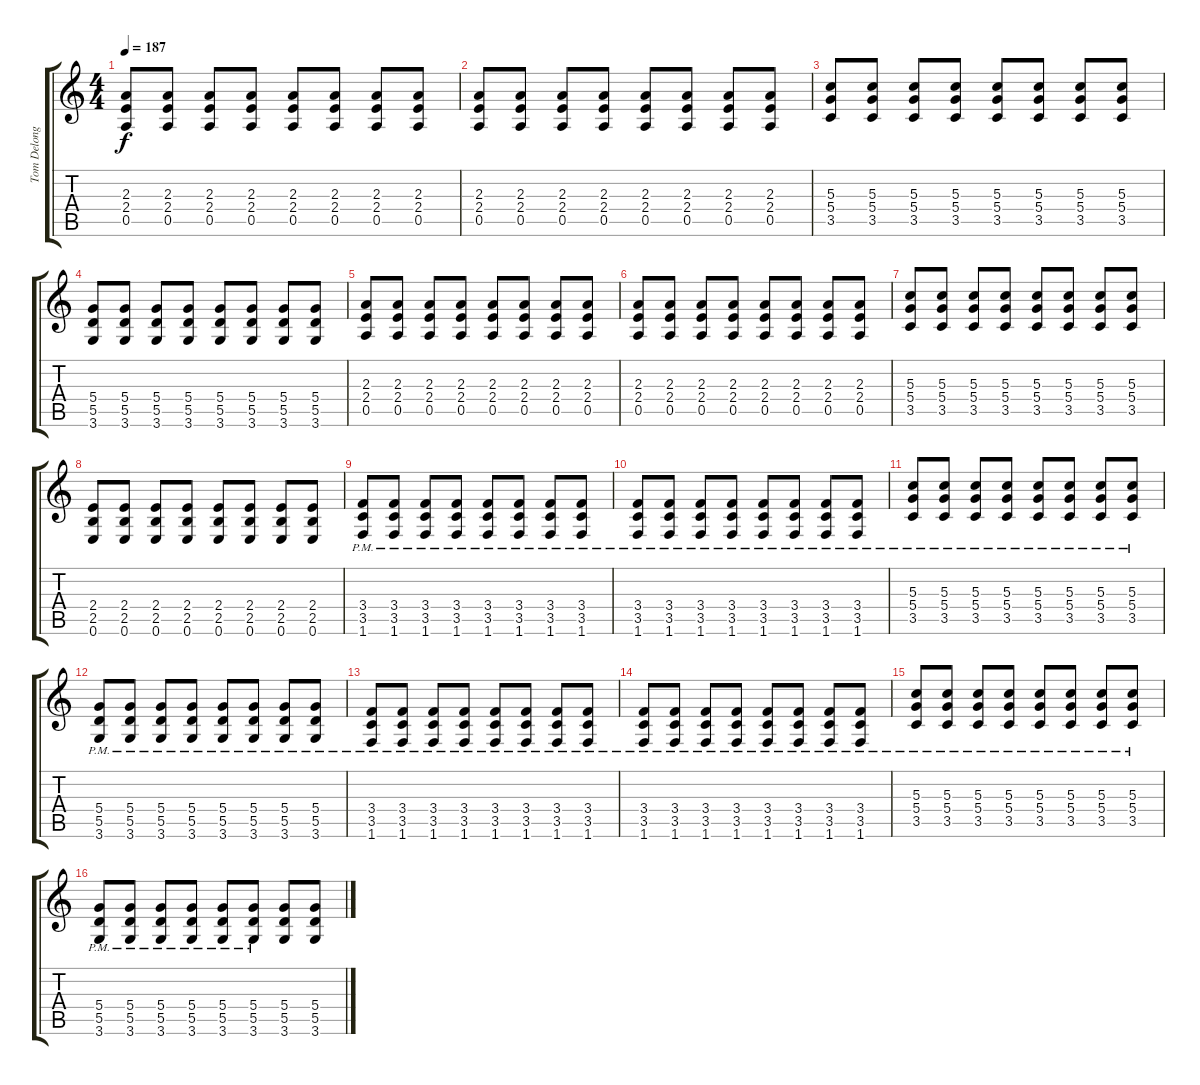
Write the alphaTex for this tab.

\track ("Tom Delonge Rhythm Guitar" "Tom Delong") {instrument overdrivenguitar}
\staff {score tabs}
\tuning (E4 B3 G3 D3 A2 E2) {hide}
\ts (4 4)
\tempo 187
\clef g2
\ks c
(2.3 2.4 0.5).8{dy f} (2.3 2.4 0.5).8 (2.3 2.4 0.5).8 (2.3 2.4 0.5).8 (2.3 2.4 0.5).8 (2.3 2.4 0.5).8 (2.3 2.4 0.5).8 (2.3 2.4 0.5).8 |
(2.3 2.4 0.5).8 (2.3 2.4 0.5).8 (2.3 2.4 0.5).8 (2.3 2.4 0.5).8 (2.3 2.4 0.5).8 (2.3 2.4 0.5).8 (2.3 2.4 0.5).8 (2.3 2.4 0.5).8 |
(5.3 5.4 3.5).8 (5.3 5.4 3.5).8 (5.3 5.4 3.5).8 (5.3 5.4 3.5).8 (5.3 5.4 3.5).8 (5.3 5.4 3.5).8 (5.3 5.4 3.5).8 (5.3 5.4 3.5).8 |
(5.4 5.5 3.6).8 (5.4 5.5 3.6).8 (5.4 5.5 3.6).8 (5.4 5.5 3.6).8 (5.4 5.5 3.6).8 (5.4 5.5 3.6).8 (5.4 5.5 3.6).8 (5.4 5.5 3.6).8 |
(2.3 2.4 0.5).8 (2.3 2.4 0.5).8 (2.3 2.4 0.5).8 (2.3 2.4 0.5).8 (2.3 2.4 0.5).8 (2.3 2.4 0.5).8 (2.3 2.4 0.5).8 (2.3 2.4 0.5).8 |
(2.3 2.4 0.5).8 (2.3 2.4 0.5).8 (2.3 2.4 0.5).8 (2.3 2.4 0.5).8 (2.3 2.4 0.5).8 (2.3 2.4 0.5).8 (2.3 2.4 0.5).8 (2.3 2.4 0.5).8 |
(5.3 5.4 3.5).8 (5.3 5.4 3.5).8 (5.3 5.4 3.5).8 (5.3 5.4 3.5).8 (5.3 5.4 3.5).8 (5.3 5.4 3.5).8 (5.3 5.4 3.5).8 (5.3 5.4 3.5).8 |
(2.4 2.5 0.6).8 (2.4 2.5 0.6).8 (2.4 2.5 0.6).8 (2.4 2.5 0.6).8 (2.4 2.5 0.6).8 (2.4 2.5 0.6).8 (2.4 2.5 0.6).8 (2.4 2.5 0.6).8 |
(3.4{pm} 3.5{pm} 1.6{pm}).8 (3.4{pm} 3.5{pm} 1.6{pm}).8 (3.4{pm} 3.5{pm} 1.6{pm}).8 (3.4{pm} 3.5{pm} 1.6{pm}).8 (3.4{pm} 3.5{pm} 1.6{pm}).8 (3.4{pm} 3.5{pm} 1.6{pm}).8 (3.4{pm} 3.5{pm} 1.6{pm}).8 (3.4{pm} 3.5{pm} 1.6{pm}).8 |
(3.4{pm} 3.5{pm} 1.6{pm}).8 (3.4{pm} 3.5{pm} 1.6{pm}).8 (3.4{pm} 3.5{pm} 1.6{pm}).8 (3.4{pm} 3.5{pm} 1.6{pm}).8 (3.4{pm} 3.5{pm} 1.6{pm}).8 (3.4{pm} 3.5{pm} 1.6{pm}).8 (3.4{pm} 3.5{pm} 1.6{pm}).8 (3.4{pm} 3.5{pm} 1.6{pm}).8 |
(5.3{pm} 5.4{pm} 3.5{pm}).8 (5.3{pm} 5.4{pm} 3.5{pm}).8 (5.3{pm} 5.4{pm} 3.5{pm}).8 (5.3{pm} 5.4{pm} 3.5{pm}).8 (5.3{pm} 5.4{pm} 3.5{pm}).8 (5.3{pm} 5.4{pm} 3.5{pm}).8 (5.3{pm} 5.4{pm} 3.5{pm}).8 (5.3{pm} 5.4{pm} 3.5{pm}).8 |
(5.4{pm} 5.5{pm} 3.6{pm}).8 (5.4{pm} 5.5{pm} 3.6{pm}).8 (5.4{pm} 5.5{pm} 3.6{pm}).8 (5.4{pm} 5.5{pm} 3.6{pm}).8 (5.4{pm} 5.5{pm} 3.6{pm}).8 (5.4{pm} 5.5{pm} 3.6{pm}).8 (5.4{pm} 5.5{pm} 3.6{pm}).8 (5.4{pm} 5.5{pm} 3.6{pm}).8 |
(3.4{pm} 3.5{pm} 1.6{pm}).8 (3.4{pm} 3.5{pm} 1.6{pm}).8 (3.4{pm} 3.5{pm} 1.6{pm}).8 (3.4{pm} 3.5{pm} 1.6{pm}).8 (3.4{pm} 3.5{pm} 1.6{pm}).8 (3.4{pm} 3.5{pm} 1.6{pm}).8 (3.4{pm} 3.5{pm} 1.6{pm}).8 (3.4{pm} 3.5{pm} 1.6{pm}).8 |
(3.4{pm} 3.5{pm} 1.6{pm}).8 (3.4{pm} 3.5{pm} 1.6{pm}).8 (3.4{pm} 3.5{pm} 1.6{pm}).8 (3.4{pm} 3.5{pm} 1.6{pm}).8 (3.4{pm} 3.5{pm} 1.6{pm}).8 (3.4{pm} 3.5{pm} 1.6{pm}).8 (3.4{pm} 3.5{pm} 1.6{pm}).8 (3.4{pm} 3.5{pm} 1.6{pm}).8 |
(5.3{pm} 5.4{pm} 3.5{pm}).8 (5.3{pm} 5.4{pm} 3.5{pm}).8 (5.3{pm} 5.4{pm} 3.5{pm}).8 (5.3{pm} 5.4{pm} 3.5{pm}).8 (5.3{pm} 5.4{pm} 3.5{pm}).8 (5.3{pm} 5.4{pm} 3.5{pm}).8 (5.3{pm} 5.4{pm} 3.5{pm}).8 (5.3{pm} 5.4{pm} 3.5{pm}).8 |
(5.4{pm} 5.5{pm} 3.6{pm}).8 (5.4{pm} 5.5{pm} 3.6{pm}).8 (5.4{pm} 5.5{pm} 3.6{pm}).8 (5.4{pm} 5.5{pm} 3.6{pm}).8 (5.4{pm} 5.5{pm} 3.6{pm}).8 (5.4{pm} 5.5{pm} 3.6{pm}).8 (5.4 5.5 3.6).8 (5.4 5.5 3.6).8
